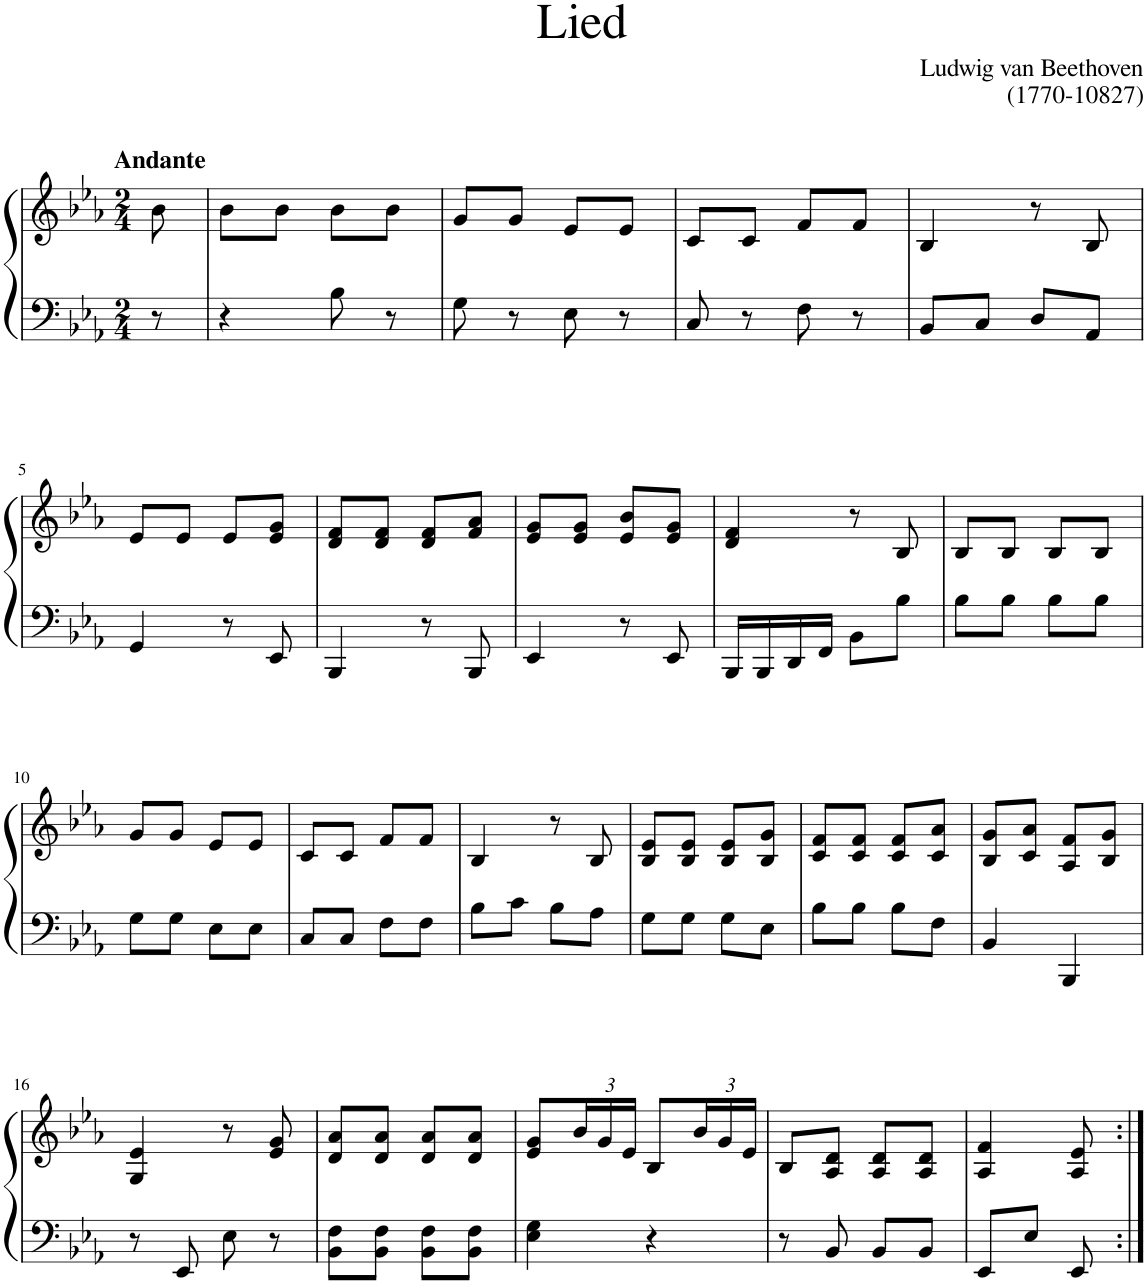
**kern	**kern
*part1	*part1
*staff2	*staff1
*I"Piano	*
*I'Pno.	*
*clefF4	*clefG2
*k[b-e-a-]	*k[b-e-a-]
*M2/4	*M2/4
=	=
!	!LO:TX:a:B:t=Andante
8r	8b-\
=1	=1
4r	8b-\L
.	8b-\J
8B-\	8b-\L
8r	8b-\J
=2	=2
8G\	8g/L
8r	8g/J
8E-\	8e-/L
8r	8e-/J
=3	=3
8C/	8c/L
8r	8c/J
8F\	8f/L
8r	8f/J
=4	=4
8BB-/L	4B-/
8C/J	.
8D/L	8r
8AA-/J	8B-/
!!LO:LB:g=z
=5	=5
4GG/	8e-/L
.	8e-/J
8r	8e-/L
8EE-/	8e-/ 8g/J
=6	=6
4BBB-/	8d/ 8f/L
.	8d/ 8f/J
8r	8d/ 8f/L
8BBB-/	8f/ 8a-/J
=7	=7
4EE-/	8e-/ 8g/L
.	8e-/ 8g/J
8r	8e-/ 8b-/L
8EE-/	8e-/ 8g/J
=8	=8
16BBB-/LL	4d/ 4f/
16BBB-/	.
16DD/	.
16FF/JJ	.
8BB-\L	8r
8B-\J	8B-/
=9	=9
8B-\L	8B-/L
8B-\J	8B-/J
8B-\L	8B-/L
8B-\J	8B-/J
!!LO:LB:g=z
=10	=10
8G\L	8g/L
8G\J	8g/J
8E-\L	8e-/L
8E-\J	8e-/J
=11	=11
8C/L	8c/L
8C/J	8c/J
8F\L	8f/L
8F\J	8f/J
=12	=12
8B-\L	4B-/
8c\J	.
8B-\L	8r
8A-\J	8B-/
=13	=13
8G\L	8B-/ 8e-/L
8G\J	8B-/ 8e-/J
8G\L	8B-/ 8e-/L
8E-\J	8B-/ 8g/J
=14	=14
8B-\L	8c/ 8f/L
8B-\J	8c/ 8f/J
8B-\L	8c/ 8f/L
8F\J	8c/ 8a-/J
=15	=15
4BB-/	8B-/ 8g/L
.	8c/ 8a-/J
4BBB-/	8A-/ 8f/L
.	8B-/ 8g/J
!!LO:LB:g=z
=16	=16
8r	4G/ 4e-/
8EE-/	.
8E-\	8r
8r	8e-/ 8g/
=17	=17
8BB-\ 8F\L	8d/ 8a-/L
8BB-\ 8F\J	8d/ 8a-/J
8BB-\ 8F\L	8d/ 8a-/L
8BB-\ 8F\J	8d/ 8a-/J
=18	=18
4E-\ 4G\	8e-/ 8g/L
*	*Xbrackettup
.	24b-/L
.	24g/
.	24e-/JJ
4r	8B-/L
.	24b-/L
.	24g/
.	24e-/JJ
=19	=19
8r	8B-/L
8BB-/	8A-/ 8d/J
8BB-/L	8A-/ 8d/L
8BB-/J	8A-/ 8d/J
=20	=20
8EE-/L	4A-/ 4f/
8E-/J	.
8EE-/	8A-/ 8e-/
=:|!	=:|!
*-	*-
